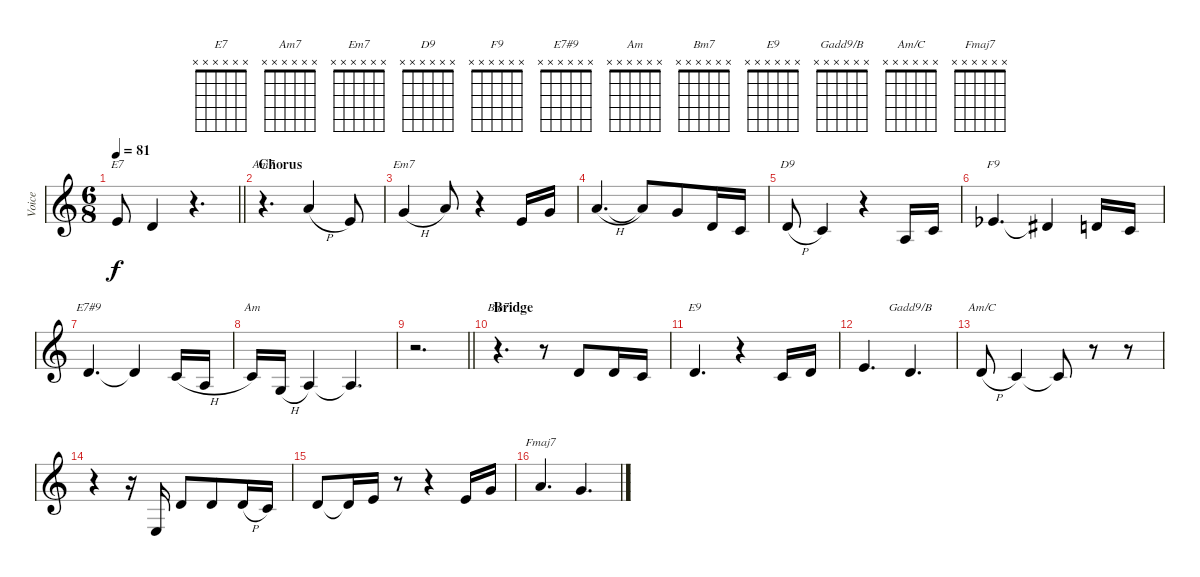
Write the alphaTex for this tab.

\track ("Voice" "Voice") {instrument lead2sawtooth}
\staff {score}
\tuning (E4 B3 G3 D3 A2 E2) {hide}
\chord ("E7" x x x x x x)
\chord ("Am7" x x x x x x)
\chord ("Em7" x x x x x x)
\chord ("D9" x x x x x x)
\chord ("F9" x x x x x x)
\chord ("E7#9" x x x x x x)
\chord ("Am" x x x x x x)
\chord ("Bm7" x x x x x x)
\chord ("E9" x x x x x x)
\chord ("Gadd9/B" x x x x x x)
\chord ("Am/C" x x x x x x)
\chord ("Fmaj7" x x x x x x)
\ts (6 8)
\tempo 81
\clef g2
\barLineRight lightlight
\ks c
0.1.8{ch "E7" dy f} 3.2.4 r.4{d} |
\section ("" "Chorus")
r.4{d ch "Am7"} 5.1{h}.4 0.1.8 |
3.1{h}.4{ch "Em7"} 5.1.8 r.4 0.1.16 3.1.16 |
5.1{h}.4{d} 5.1{t}.8 3.1.8 3.2.16 1.2.16 |
3.2{h}.8{ch "D9"} 1.2.4 r.4 2.3.16 1.2.16 |
4.2{acc b}.4{d ch "F9"} 4.2{t}.4 3.2.16 1.2.16 |
3.2.4{d ch "E7#9"} 3.2{t}.4 1.2{h}.16 2.3.16 |
1.2.16{ch "Am"} 0.3{h}.16 2.3.4 2.3{t}.4{d} |
\barLineRight lightlight
r.2{d} |
\section ("" "Bridge")
r.4{d ch "Bm7"} r.8 3.2.8 3.2.16 1.2.16 |
3.2.4{d ch "E9"} r.4 1.2.16 3.2.16 |
0.1.4{d} 3.2.4{d ch "Gadd9/B"} |
3.2{h}.8{ch "Am/C"} 1.2.4 1.2{t}.8 r.8 r.8 |
r.4 r.16 2.4.16 3.2.8 3.2.8 3.2{h}.16 1.2.16 |
3.2.8 3.2{t}.16 0.1.16 r.8 r.4 0.1.16 3.1.16 |
5.1.4{d ch "Fmaj7"} 3.1.4{d}
